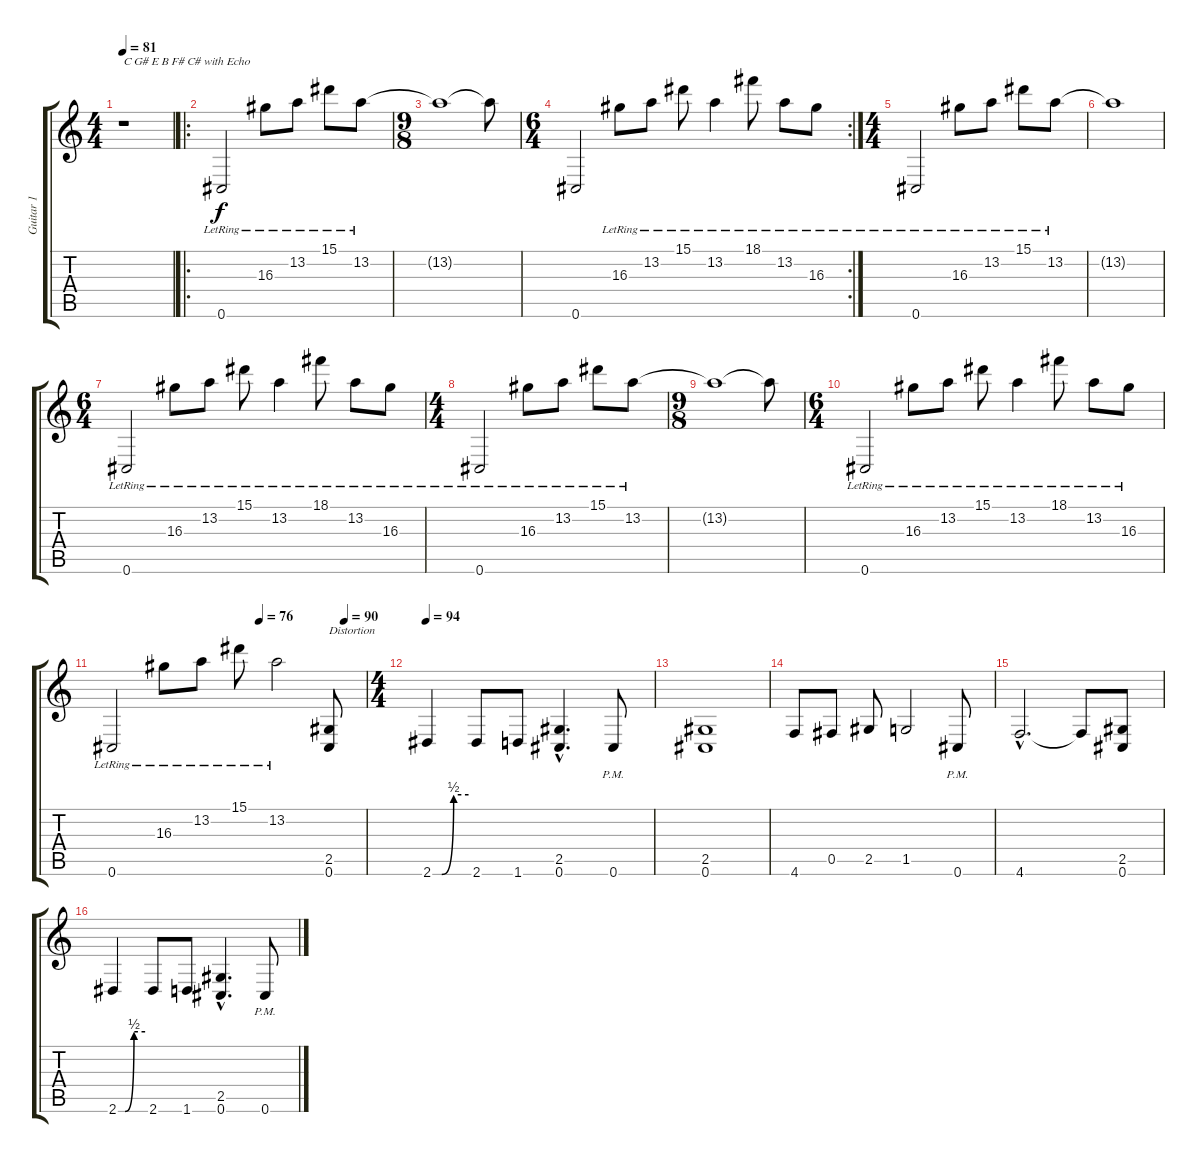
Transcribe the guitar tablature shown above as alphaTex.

\track ("Guitar 1" "Guitar 1") {instrument electricguitarclean}
\staff {score tabs}
\tuning (C4 Ab3 E3 B2 Gb2 Db2) {hide}
\ts (4 4)
\tempo 81
\clef g2
\ks c
r.1{txt "C G# E B F# C# with Echo" dy f instrument electricguitarclean} |
\ro
0.6{lr}.2{volume 13} 16.3{lr}.8 13.2{lr}.8 15.1{lr}.8 13.2{lr}.8 |
\ts (9 8)
13.2{t}.1 13.2{t}.8 |
\rc 2
\ts (6 4)
0.6.2 16.3{lr}.8 13.2{lr}.8 15.1{lr}.8 13.2{lr}.4 18.1{lr}.8 13.2{lr}.8 16.3{lr}.8 |
\ts (4 4)
0.6{lr}.2 16.3{lr}.8 13.2{lr}.8 15.1{lr}.8 13.2{lr}.8 |
13.2{t}.1 |
\ts (6 4)
0.6{lr}.2 16.3{lr}.8 13.2{lr}.8 15.1{lr}.8 13.2{lr}.4 18.1{lr}.8 13.2{lr}.8 16.3{lr}.8 |
\ts (4 4)
0.6{lr}.2 16.3{lr}.8 13.2{lr}.8 15.1{lr}.8 13.2{lr}.8 |
\ts (9 8)
13.2{t}.1 13.2{t}.8 |
\ts (6 4)
0.6{lr}.2 16.3{lr}.8 13.2{lr}.8 15.1{lr}.8 13.2{lr}.4 18.1{lr}.8 13.2{lr}.8 16.3{lr}.8 |
\tempo (76 0.5833333333333334)
\tempo (90 0.9166666666666666)
0.6{lr}.2 16.3{lr}.8 13.2{lr}.8 15.1{lr}.8 13.2{lr}.2 (2.5 0.6).8{txt "Distortion" balance 16 instrument overdrivenguitar} |
\ts (4 4)
\tempo 94
2.6{be (custom 0 0 15 0 35 2 60 2)}.4 2.6.8 1.6.8 (2.5{hac} 0.6{hac}).4{d} 0.6{pm}.8 |
(2.5 0.6).1 |
4.6.8 0.5.8 2.5.8 1.5.2 0.6{pm}.8 |
4.6{hac}.2{d} 4.6{t}.8 (2.5 0.6).8 |
2.6{be (custom 0 0 15 0 35 2 60 2)}.4 2.6.8 1.6.8 (2.5{hac} 0.6{hac}).4{d} 0.6{pm}.8
